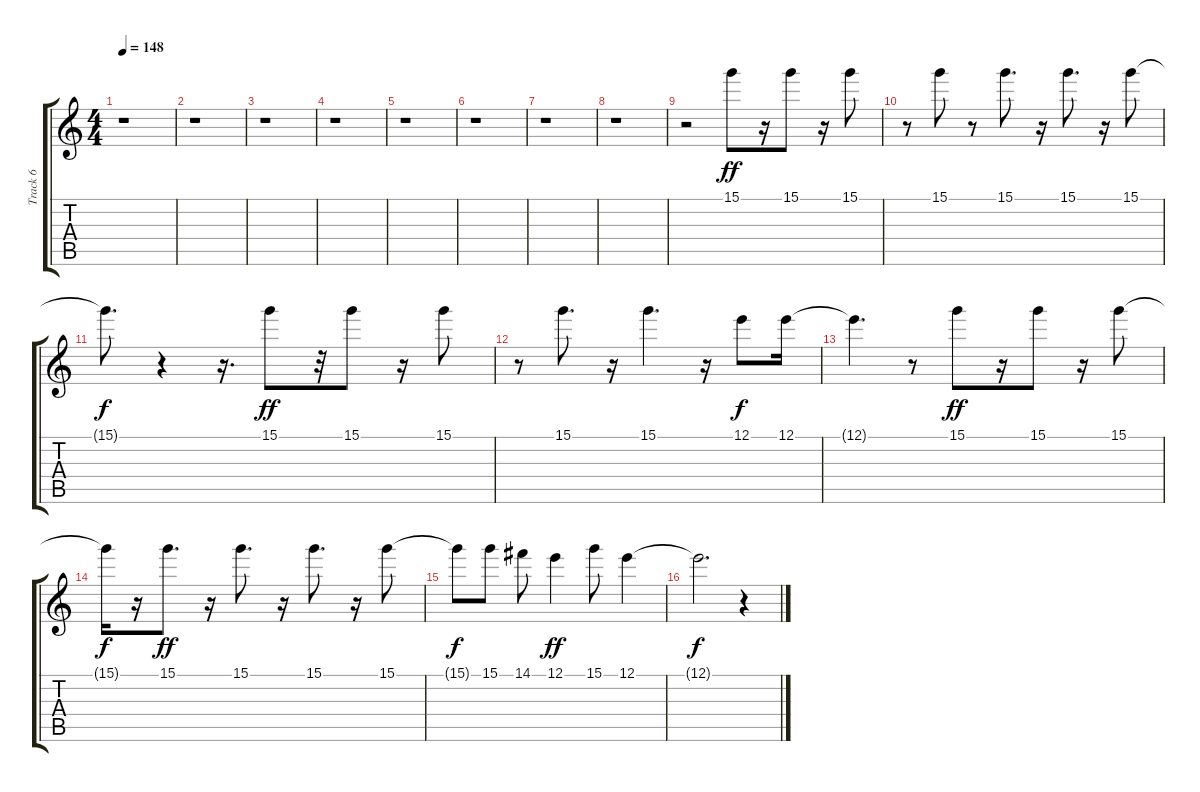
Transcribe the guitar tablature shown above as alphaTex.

\track ("Track 6" "Track 6") {instrument overdrivenguitar}
\staff {score tabs}
\tuning (E4 B3 G3 D3 A2 E2) {hide}
\ts (4 4)
\tempo 148
\clef g2
\ks c
r.1{dy ff} |
r.1 |
r.1 |
r.1 |
r.1 |
r.1 |
r.1 |
r.1 |
r.2 15.1.8 r.16 15.1.8 r.16 15.1.8 |
r.8 15.1.8 r.8 15.1.8{d} r.16 15.1.8{d} r.16 15.1.8 |
15.1{t}.8{d dy f} r.4 r.16{d} 15.1.8{dy ff} r.32 15.1.8 r.16 15.1.8 |
r.8 15.1.8{d} r.16 15.1.4{d} r.16 12.1.8{dy f} 12.1.16 |
12.1{t}.4{d} r.8 15.1.8{dy ff} r.16 15.1.8 r.16 15.1.8 |
15.1{t}.16{dy f} r.16 15.1.8{d dy ff} r.16 15.1.8{d} r.16 15.1.8{d} r.16 15.1.8 |
15.1{t}.8{dy f} 15.1.8 14.1.8 12.1.4{dy ff} 15.1.8 12.1.4 |
12.1{t}.2{d dy f} r.4
